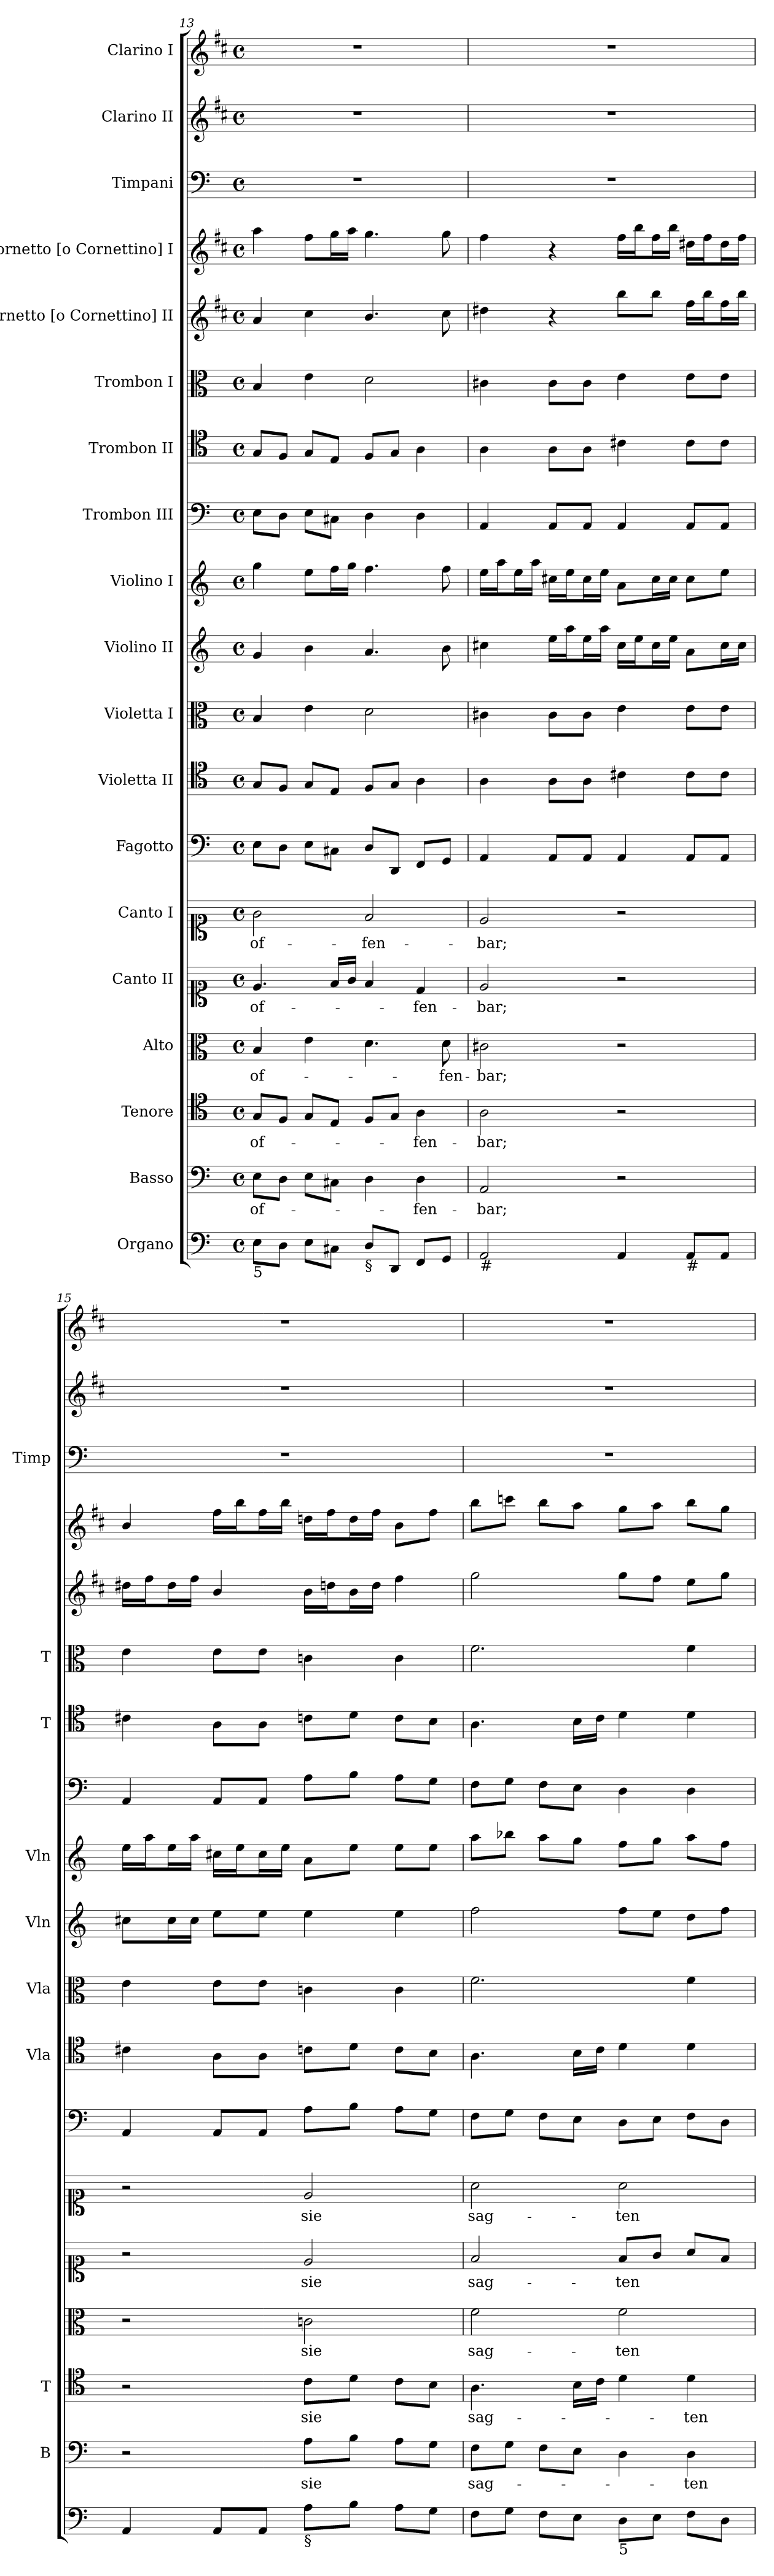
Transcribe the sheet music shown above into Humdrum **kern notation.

**kern	**kern	**text	**kern	**text	**kern	**text	**kern	**text	**kern	**text	**kern	**kern	**kern	**kern	**kern	**kern	**kern	**kern	**kern	**kern	**kern	**kern	**kern
*part19	*part18	*part18	*part17	*part17	*part16	*part16	*part15	*part15	*part14	*part14	*part13	*part12	*part11	*part10	*part9	*part8	*part7	*part6	*part5	*part4	*part3	*part2	*part1
*staff19	*staff18	*staff18	*staff17	*staff17	*staff16	*staff16	*staff15	*staff15	*staff14	*staff14	*staff13	*staff12	*staff11	*staff10	*staff9	*staff8	*staff7	*staff6	*staff5	*staff4	*staff3	*staff2	*staff1
*I"Organo	*I"Basso	*	*I"Tenore	*	*I"Alto	*	*I"Canto II	*	*I"Canto I	*	*I"Fagotto	*I"Violetta II	*I"Violetta I	*I"Violino II	*I"Violino I	*I"Trombon III	*I"Trombon II	*I"Trombon I	*I"Cornetto [o Cornettino] II	*I"Cornetto [o Cornettino] I	*I"Timpani	*I"Clarino II	*I"Clarino I
*	*I'B	*	*I'T	*	*	*	*	*	*	*	*	*I'Vla	*I'Vla	*I'Vln	*I'Vln	*	*I'T	*I'T	*	*	*I'Timp	*	*
*clefF4	*clefF4	*	*clefC4	*	*clefC3	*	*clefC1	*	*clefC1	*	*clefF4	*clefC4	*clefC3	*clefG2	*clefG2	*clefF4	*clefC4	*clefC3	*clefG2	*clefG2	*clefF4	*clefG2	*clefG2
*	*	*	*	*	*	*	*	*	*	*	*	*	*	*	*	*	*	*	*ITrd1c2	*ITrd1c2	*	*ITrd1c2	*ITrd1c2
*k[]	*k[]	*	*k[]	*	*k[]	*	*k[]	*	*k[]	*	*k[]	*k[]	*k[]	*k[]	*k[]	*k[]	*k[]	*k[]	*k[]	*k[]	*k[]	*k[]	*k[]
*C:	*C:	*	*C:	*	*C:	*	*C:	*	*C:	*	*C:	*C:	*C:	*C:	*C:	*C:	*C:	*C:	*C:	*C:	*C:	*C:	*C:
*M4/4	*M4/4	*	*M4/4	*	*M4/4	*	*M4/4	*	*M4/4	*	*M4/4	*M4/4	*M4/4	*M4/4	*M4/4	*M4/4	*M4/4	*M4/4	*M4/4	*M4/4	*M4/4	*M4/4	*M4/4
*met(c)	*met(c)	*	*met(c)	*	*met(c)	*	*met(c)	*	*met(c)	*	*met(c)	*met(c)	*met(c)	*met(c)	*met(c)	*met(c)	*met(c)	*met(c)	*met(c)	*met(c)	*met(c)	*met(c)	*met(c)
=13	=13	=13	=13	=13	=13	=13	=13	=13	=13	=13	=13	=13	=13	=13	=13	=13	=13	=13	=13	=13	=13	=13	=13
!LO:TX:b:t=5	!	!	!	!	!	!	!	!	!	!	!	!	!	!	!	!	!	!	!	!	!	!	!
!	!	!LO:LY:b	!	!LO:LY:b	!	!LO:LY:b	!	!LO:LY:b	!	!LO:LY:b	!	!	!	!	!	!	!	!	!	!	!	!	!
8E\L	8E\L	of-	8G/L	of-	4B/	of-	4.e/	of-	2g\	of-	8E\L	8G/L	4B/	4g/	4gg\	8E\L	8G/L	4B/	4g/	4gg\	1r	1r	1r
8D\J	8D\J	.	8F/J	.	.	.	.	.	.	.	8D\J	8F/J	.	.	.	8D\J	8F/J	.	.	.	.	.	.
8E\L	8E\L	.	8G/L	.	4e\	.	.	.	.	.	8E\L	8G/L	4e\	4b\	8ee\L	8E\L	8G/L	4e\	4b\	8ee\L	.	.	.
8C#X\J	8C#X\J	.	8E/J	.	.	.	16f/LL	.	.	.	8C#X\J	8E/J	.	.	16ff\L	8C#X\J	8E/J	.	.	16ff\L	.	.	.
.	.	.	.	.	.	.	16g/JJ	.	.	.	.	.	.	.	16gg\JJ	.	.	.	.	16gg\JJ	.	.	.
!LO:TX:b:t=§	!	!	!	!	!	!	!	!	!	!	!	!	!	!	!	!	!	!	!	!	!	!	!
!	!	!	!	!	!	!	!	!	!	!LO:LY:b	!	!	!	!	!	!	!	!	!	!	!	!	!
8D/L	4D\	.	8F/L	.	4.d\	.	4f/	.	2f/	-fen-	8D/L	8F/L	2d\	4.a/	4.ff\	4D\	8F/L	2d\	4.a/	4.ff\	.	.	.
8DD/J	.	.	8G/J	.	.	.	.	.	.	.	8DD/J	8G/J	.	.	.	.	8G/J	.	.	.	.	.	.
!	!	!LO:LY:b	!	!LO:LY:b	!	!	!	!LO:LY:b	!	!	!	!	!	!	!	!	!	!	!	!	!	!	!
8FF/L	4D\	-fen-	4A\	-fen-	.	.	4d/	-fen-	.	.	8FF/L	4A\	.	.	.	4D\	4A\	.	.	.	.	.	.
!	!	!	!	!	!	!LO:LY:b	!	!	!	!	!	!	!	!	!	!	!	!	!	!	!	!	!
8GG/J	.	.	.	.	8d\	-fen-	.	.	.	.	8GG/J	.	.	8b\	8ff\	.	.	.	8b\	8ff\	.	.	.
=14	=14	=14	=14	=14	=14	=14	=14	=14	=14	=14	=14	=14	=14	=14	=14	=14	=14	=14	=14	=14	=14	=14	=14
!LO:TX:b:t=#	!	!	!	!	!	!	!	!	!	!	!	!	!	!	!	!	!	!	!	!	!	!	!
!	!	!LO:LY:b	!	!LO:LY:b	!	!LO:LY:b	!	!LO:LY:b	!	!LO:LY:b	!	!	!	!	!	!	!	!	!	!	!	!	!
2AA/	2AA/	-bar;	2A\	-bar;	2c#X\	-bar;	2e/	-bar;	2e/	-bar;	4AA/	4A\	4c#X\	4cc#X\	16ee\LL	4AA/	4A\	4c#X\	4cc#X\	4ee\	1r	1r	1r
.	.	.	.	.	.	.	.	.	.	.	.	.	.	.	16aa\J	.	.	.	.	.	.	.	.
.	.	.	.	.	.	.	.	.	.	.	.	.	.	.	16ee\L	.	.	.	.	.	.	.	.
.	.	.	.	.	.	.	.	.	.	.	.	.	.	.	16aa\JJ	.	.	.	.	.	.	.	.
.	.	.	.	.	.	.	.	.	.	.	8AA/L	8A\L	8c#\L	16ee\LL	16cc#X\LL	8AA/L	8A\L	8c#\L	4r	4r	.	.	.
.	.	.	.	.	.	.	.	.	.	.	.	.	.	16aa\J	16ee\J	.	.	.	.	.	.	.	.
.	.	.	.	.	.	.	.	.	.	.	8AA/J	8A\J	8c#\J	16ee\L	16cc#\L	8AA/J	8A\J	8c#\J	.	.	.	.	.
.	.	.	.	.	.	.	.	.	.	.	.	.	.	16aa\JJ	16ee\JJ	.	.	.	.	.	.	.	.
4AA/	2r	.	2r	.	2r	.	2r	.	2r	.	4AA/	4c#X\	4e\	16cc#\LL	8a\L	4AA/	4c#X\	4e\	8aa\L	16ee\LL	.	.	.
.	.	.	.	.	.	.	.	.	.	.	.	.	.	16ee\J	.	.	.	.	.	16aa\J	.	.	.
.	.	.	.	.	.	.	.	.	.	.	.	.	.	16cc#\L	16cc#\L	.	.	.	8aa\J	16ee\L	.	.	.
.	.	.	.	.	.	.	.	.	.	.	.	.	.	16ee\JJ	16cc#\JJ	.	.	.	.	16aa\JJ	.	.	.
!LO:TX:b:t=#	!	!	!	!	!	!	!	!	!	!	!	!	!	!	!	!	!	!	!	!	!	!	!
8AA/L	.	.	.	.	.	.	.	.	.	.	8AA/L	8c#\L	8e\L	8a\L	8cc#\L	8AA/L	8c#\L	8e\L	16ee\LL	16cc#X\LL	.	.	.
.	.	.	.	.	.	.	.	.	.	.	.	.	.	.	.	.	.	.	16aa\J	16ee\J	.	.	.
8AA/J	.	.	.	.	.	.	.	.	.	.	8AA/J	8c#\J	8e\J	16cc#\L	8ee\J	8AA/J	8c#\J	8e\J	16ee\L	16cc#\L	.	.	.
.	.	.	.	.	.	.	.	.	.	.	.	.	.	16cc#\JJ	.	.	.	.	16aa\JJ	16ee\JJ	.	.	.
=15	=15	=15	=15	=15	=15	=15	=15	=15	=15	=15	=15	=15	=15	=15	=15	=15	=15	=15	=15	=15	=15	=15	=15
4AA/	2r	.	2r	.	2r	.	2r	.	2r	.	4AA/	4c#X\	4e\	8cc#X\L	16ee\LL	4AA/	4c#X\	4e\	16cc#X\LL	4a/	1r	1r	1r
.	.	.	.	.	.	.	.	.	.	.	.	.	.	.	16aa\J	.	.	.	16ee\J	.	.	.	.
.	.	.	.	.	.	.	.	.	.	.	.	.	.	16cc#\L	16ee\L	.	.	.	16cc#\L	.	.	.	.
.	.	.	.	.	.	.	.	.	.	.	.	.	.	16cc#\JJ	16aa\JJ	.	.	.	16ee\JJ	.	.	.	.
8AA/L	.	.	.	.	.	.	.	.	.	.	8AA/L	8A\L	8e\L	8ee\L	16cc#X\LL	8AA/L	8A\L	8e\L	4a/	16ee\LL	.	.	.
.	.	.	.	.	.	.	.	.	.	.	.	.	.	.	16ee\J	.	.	.	.	16aa\J	.	.	.
8AA/J	.	.	.	.	.	.	.	.	.	.	8AA/J	8A\J	8e\J	8ee\J	16cc#\L	8AA/J	8A\J	8e\J	.	16ee\L	.	.	.
.	.	.	.	.	.	.	.	.	.	.	.	.	.	.	16ee\JJ	.	.	.	.	16aa\JJ	.	.	.
!LO:TX:b:t=§	!	!	!	!	!	!	!	!	!	!	!	!	!	!	!	!	!	!	!	!	!	!	!
!	!	!LO:LY:b	!	!LO:LY:b	!	!LO:LY:b	!	!LO:LY:b	!	!LO:LY:b	!	!	!	!	!	!	!	!	!	!	!	!	!
8A\L	8A\L	sie	8c\L	sie	2cn\	sie	2e/	sie	2e/	sie	8A\L	8cn\L	4cn\	4ee\	8a\L	8A\L	8cn\L	4cn\	16a\LL	16ccn\LL	.	.	.
.	.	.	.	.	.	.	.	.	.	.	.	.	.	.	.	.	.	.	16ccn\J	16ee\J	.	.	.
8B\J	8B\J	.	8d\J	.	.	.	.	.	.	.	8B\J	8d\J	.	.	8ee\J	8B\J	8d\J	.	16a\L	16cc\L	.	.	.
.	.	.	.	.	.	.	.	.	.	.	.	.	.	.	.	.	.	.	16cc\JJ	16ee\JJ	.	.	.
8A\L	8A\L	.	8c\L	.	.	.	.	.	.	.	8A\L	8c\L	4c\	4ee\	8ee\L	8A\L	8c\L	4c\	4ee\	8a\L	.	.	.
8G\J	8G\J	.	8B\J	.	.	.	.	.	.	.	8G\J	8B\J	.	.	8ee\J	8G\J	8B\J	.	.	8ee\J	.	.	.
!!LO:PB:g=z
=16	=16	=16	=16	=16	=16	=16	=16	=16	=16	=16	=16	=16	=16	=16	=16	=16	=16	=16	=16	=16	=16	=16	=16
!	!	!LO:LY:b	!	!LO:LY:b	!	!LO:LY:b	!	!LO:LY:b	!	!LO:LY:b	!	!	!	!	!	!	!	!	!	!	!	!	!
8F\L	8F\L	sag-	4.A\	sag-	2f\	sag-	2f/	sag-	2a\	sag-	8F\L	4.A\	2.f\	2ff\	8aa\L	8F\L	4.A\	2.f\	2ff\	8aa\L	1r	1r	1r
8G\J	8G\J	.	.	.	.	.	.	.	.	.	8G\J	.	.	.	8bb-X\J	8G\J	.	.	.	8bb-X\J	.	.	.
8F\L	8F\L	.	.	.	.	.	.	.	.	.	8F\L	.	.	.	8aa\L	8F\L	.	.	.	8aa\L	.	.	.
8E\J	8E\J	.	16B\LL	.	.	.	.	.	.	.	8E\J	16B\LL	.	.	8gg\J	8E\J	16B\LL	.	.	8gg\J	.	.	.
.	.	.	16c\JJ	.	.	.	.	.	.	.	.	16c\JJ	.	.	.	.	16c\JJ	.	.	.	.	.	.
!LO:TX:b:t=5	!	!	!	!	!	!	!	!	!	!	!	!	!	!	!	!	!	!	!	!	!	!	!
!	!	!	!	!	!	!LO:LY:b	!	!LO:LY:b	!	!LO:LY:b	!	!	!	!	!	!	!	!	!	!	!	!	!
8D\L	4D\	.	4d\	.	2f\	-ten	8f/L	-ten	2a\	-ten	8D\L	4d\	.	8ff\L	8ff\L	4D\	4d\	.	8ff\L	8ff\L	.	.	.
8E\J	.	.	.	.	.	.	8g/J	.	.	.	8E\J	.	.	8ee\J	8gg\J	.	.	.	8ee\J	8gg\J	.	.	.
!	!	!LO:LY:b	!	!LO:LY:b	!	!	!	!	!	!	!	!	!	!	!	!	!	!	!	!	!	!	!
8F\L	4D\	-ten	4d\	-ten	.	.	8a/L	.	.	.	8F\L	4d\	4f\	8dd\L	8aa\L	4D\	4d\	4f\	8dd\L	8aa\L	.	.	.
8D\J	.	.	.	.	.	.	8f/J	.	.	.	8D\J	.	.	8ff\J	8ff\J	.	.	.	8ff\J	8ff\J	.	.	.
=	=	=	=	=	=	=	=	=	=	=	=	=	=	=	=	=	=	=	=	=	=	=	=
*-	*-	*-	*-	*-	*-	*-	*-	*-	*-	*-	*-	*-	*-	*-	*-	*-	*-	*-	*-	*-	*-	*-	*-
